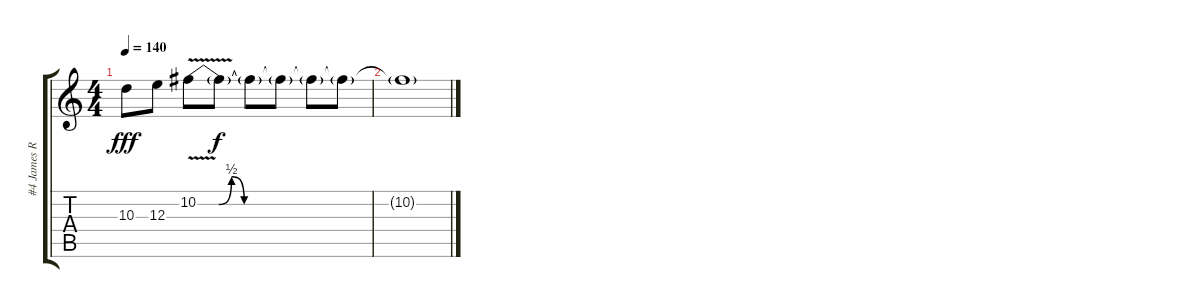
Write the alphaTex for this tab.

\track ("#4 James Root (Extra Parts)" "#4 James R") {instrument distortionguitar}
\staff {score tabs}
\tuning (Db4 Ab3 E3 B2 Gb2 B1) {hide}
\ts (4 4)
\tempo 140
\clef g2
\ks c
10.3.8{dy fff} 12.3.8 10.2{be (custom 0 0 5 0 8 2 11 0 15 0 20 0 30 0 45 0 60 0) v}.8 10.2{t}.8{dy f} 10.2{t}.8 10.2{t}.8 10.2{t}.8 10.2{t}.8 |
10.2{t}.1
